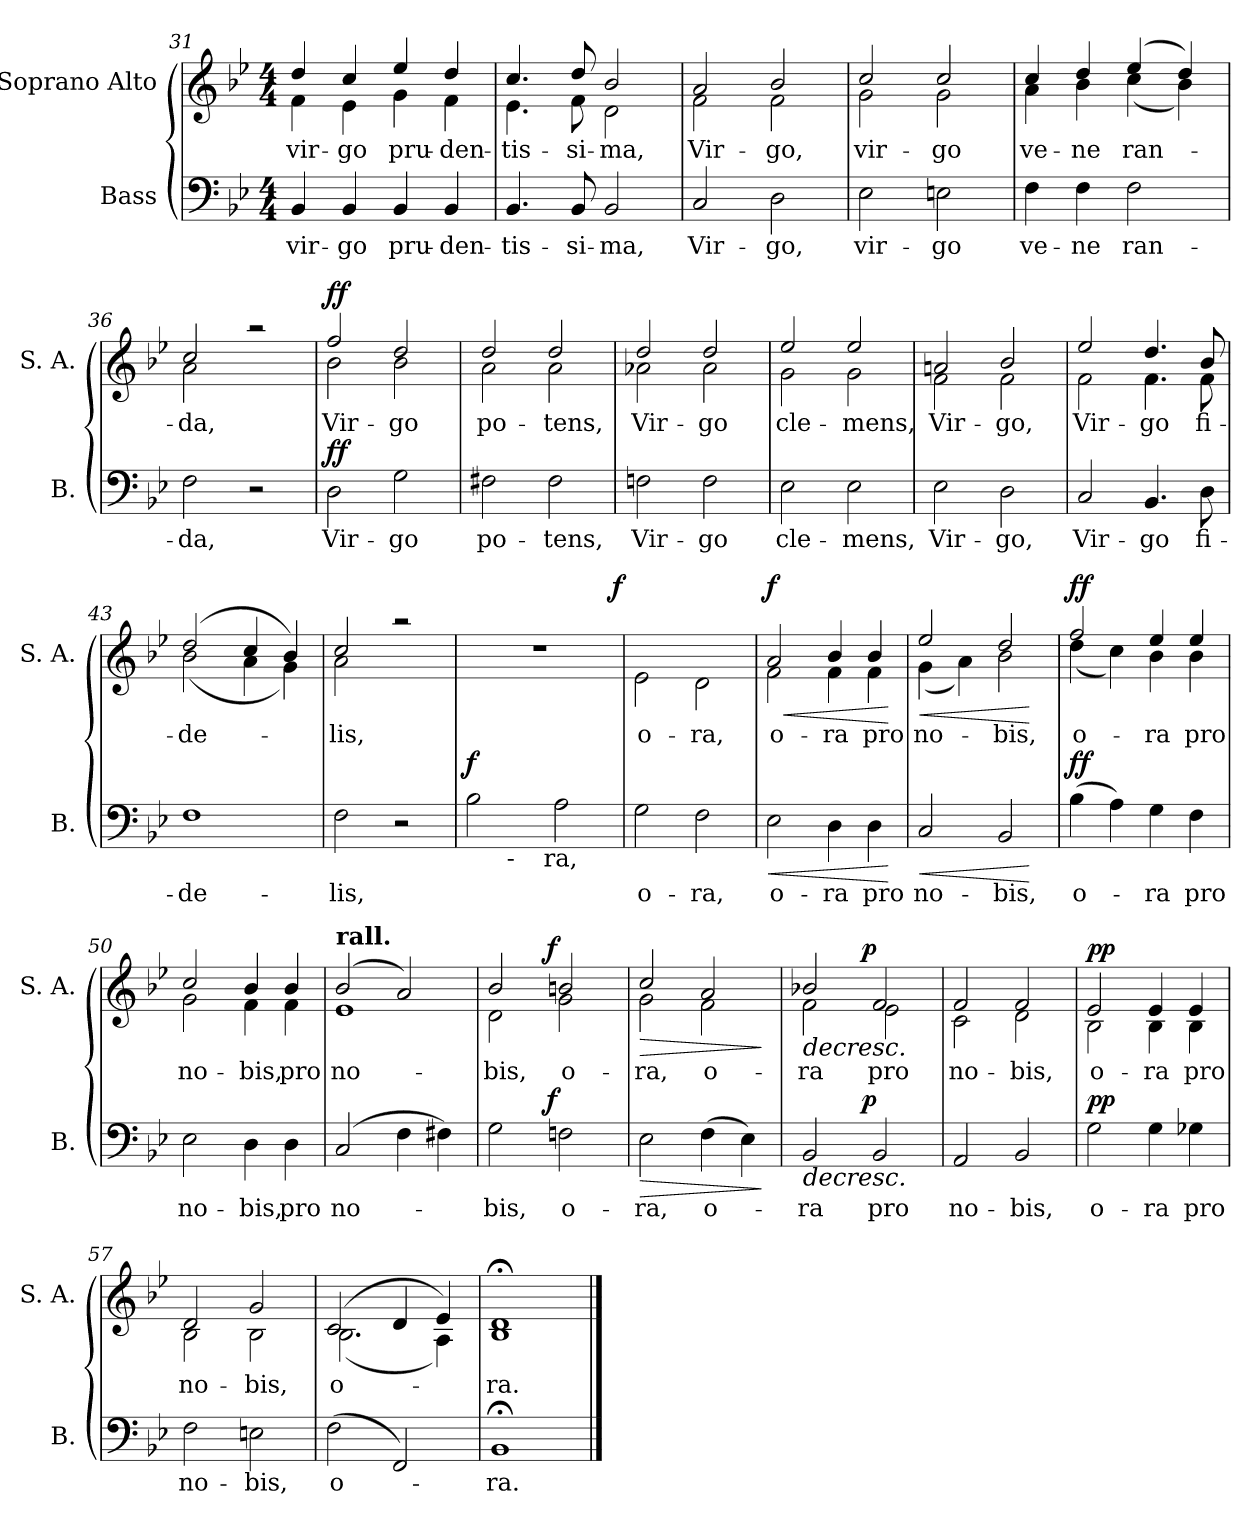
**kern	**text	**dynam	**kern	**text	**dynam
*part2	*part2	*part2	*part1	*part1	*part1
*staff2	*staff2	*staff2	*staff1	*staff1	*staff1
*I"Bass	*	*	*I"Soprano Alto	*	*
*I'B.	*	*	*I'S. A.	*	*
!!LO:LB:g=z
*clefF4	*	*	*clefG2	*	*
*k[b-e-]	*	*	*k[b-e-]	*	*
*B-:	*	*	*B-:	*	*
*M4/4	*	*	*M4/4	*	*
=31	=31	=31	=31	=31	=31
!	!LO:LY:a	!	!	!LO:LY:b	!
*	*	*	*^	*	*
4BB-/	vir-	.	4dd/	4f\	vir-	.
!	!LO:LY:a	!	!	!	!LO:LY:b	!
4BB-/	-go	.	4cc/	4e-\	-go	.
!	!LO:LY:a	!	!	!	!LO:LY:b	!
4BB-/	pru-	.	4ee-/	4g\	pru-	.
!	!LO:LY:a	!	!	!	!LO:LY:b	!
4BB-/	-den-	.	4dd/	4f\	-den-	.
=32	=32	=32	=32	=32	=32	=32
!	!LO:LY:a	!	!	!	!LO:LY:b	!
4.BB-/	-tis-	.	4.cc/	4.e-\	-tis-	.
!	!LO:LY:a	!	!	!	!LO:LY:b	!
8BB-/	-si-	.	8dd/	8f\	-si-	.
!	!LO:LY:a	!	!	!	!LO:LY:b	!
2BB-/	-ma,	.	2b-/	2d\	-ma,	.
=33	=33	=33	=33	=33	=33	=33
!	!LO:LY:a	!	!	!	!LO:LY:b	!
2C/	Vir-	.	2a/	2f\	Vir-	.
!	!LO:LY:a	!	!	!	!LO:LY:b	!
2D\	-go,	.	2b-/	2f\	-go,	.
=34	=34	=34	=34	=34	=34	=34
!	!LO:LY:a	!	!	!	!LO:LY:b	!
2E-\	vir-	.	2cc/	2g\	vir-	.
!	!LO:LY:a	!	!	!	!LO:LY:b	!
2En\	-go	.	2cc/	2g\	-go	.
=35	=35	=35	=35	=35	=35	=35
!	!LO:LY:a	!	!	!	!LO:LY:b	!
4F\	ve-	.	4cc/	4a\	ve-	.
!	!LO:LY:a	!	!	!	!LO:LY:b	!
4F\	-ne	.	4dd/	4b-\	-ne	.
!	!LO:LY:a	!	!	!	!LO:LY:b	!
2F\	ran-	.	(4ee-/	(<4cc\	ran-	.
.	.	.	4dd/)	4b-\)	.	.
!!LO:LB:g=z	!!
=36	=36	=36	=36	=36	=36	=36
!	!LO:LY:a	!	!	!	!LO:LY:b	!
2F\	-da,	.	2cc/	2a\	-da,	.
2r	.	.	2raa	2ryy	.	.
=37	=37	=37	=37	=37	=37	=37
!	!LO:LY:a	!LO:DY:b	!	!	!LO:LY:b	!LO:DY:a
2D\	Vir-	ff	2ff/	2b-\	Vir-	ff
!	!LO:LY:a	!	!	!	!LO:LY:b	!
2G\	-go	.	2dd/	2b-\	-go	.
=38	=38	=38	=38	=38	=38	=38
!	!LO:LY:a	!	!	!	!LO:LY:b	!
2F#X\	po-	.	2dd/	2a\	po-	.
!	!LO:LY:a	!	!	!	!LO:LY:b	!
2F#\	-tens,	.	2dd/	2a\	-tens,	.
=39	=39	=39	=39	=39	=39	=39
!	!LO:LY:a	!	!	!	!LO:LY:b	!
2Fn\	Vir-	.	2dd/	2a-X\	Vir-	.
!	!LO:LY:a	!	!	!	!LO:LY:b	!
2F\	-go	.	2dd/	2a-\	-go	.
=40	=40	=40	=40	=40	=40	=40
!	!LO:LY:a	!	!	!	!LO:LY:b	!
2E-\	cle-	.	2ee-/	2g\	cle-	.
!	!LO:LY:a	!	!	!	!LO:LY:b	!
2E-\	-mens,	.	2ee-/	2g\	-mens,	.
=41	=41	=41	=41	=41	=41	=41
!	!LO:LY:a	!	!	!	!LO:LY:b	!
2E-\	Vir-	.	2an/	2f\	Vir-	.
!	!LO:LY:a	!	!	!	!LO:LY:b	!
2D\	-go,	.	2b-/	2f\	-go,	.
!!LO:LB:g=z	!!
=42	=42	=42	=42	=42	=42	=42
!	!LO:LY:a	!	!	!	!LO:LY:b	!
2C/	Vir-	.	2ee-/	2f\	Vir-	.
!	!LO:LY:a	!	!	!	!LO:LY:b	!
4.BB-/	-go	.	4.dd/	4.f\	-go	.
!	!LO:LY:a	!	!	!	!LO:LY:b	!
8D\	fi-	.	8b-/	8f\	fi-	.
=43	=43	=43	=43	=43	=43	=43
!	!LO:LY:a	!	!	!	!LO:LY:b	!
1F	-de-	.	(2dd/	(<2b-\	-de-	.
.	.	.	4cc/	4a\	.	.
.	.	.	4b-/)	4g\)	.	.
=44	=44	=44	=44	=44	=44	=44
!	!LO:LY:a	!	!	!	!LO:LY:b	!
2F\	-lis,	.	2cc/	2a\	-lis,	.
2r	.	.	2raa	2ryy	.	.
=45	=45	=45	=45	=45	=45	=45
!	!	!LO:DY:a	!	!	!	!
*^	*	*	*	*	*	*
*	*^	*	*	*	*	*	*
2B->\	4ryy	4...ryy	.	f	1r	2ryy	.	.
!	!LO:TX:b:t=-	!	!	!	!	!	!	!
.	2.ryy	.	.	.	.	.	.	.
!	!	!LO:TX:b:t=ra,	!	!	!	!	!	!
.	.	2ryy	.	.	.	.	.	.
2A\	.	.	.	.	.	4...ryy	.	.
!	!	!	!	!	!	!	!	!LO:DY:b
.	.	32ryy	.	.	.	32ryy	.	f
=46	=46	=46	=46	=46	=46	=46	=46	=46
!	!	!	!LO:LY:a	!	!	!	!LO:LY:b	!
*v	*v	*v	*	*	*	*	*	*
*	*	*	*v	*v	*	*
2G\	o-	.	2e-\	o-	.
!	!LO:LY:a	!	!	!LO:LY:b	!
2F\	-ra,	.	2d\	-ra,	.
=47	=47	=47	=47	=47	=47
!	!LO:LY:a	!LO:HP:b	!	!LO:LY:b	!LO:HP:b
*	*	*	*^	*	*
!	!	!	!	!	!	!LO:DY:n=1:a
2E-\	o-	<	2a/	2f\	o-	< f
!	!LO:LY:a	!	!	!	!LO:LY:b	!
4D\	-ra	.	4b-/	4f\	-ra	.
!	!LO:LY:a	!	!	!	!LO:LY:b	!
4D\	pro	.	4b-/	4f\	pro	.
*	*	*	*v	*v	*	*
.	.	[	.	.	[
!!LO:LB:g=z
=48	=48	=48	=48	=48	=48
!	!LO:LY:a	!LO:HP:b	!	!LO:LY:b	!LO:HP:b
*	*	*	*^	*	*
2C/	no-	<	2ee-/	(<4g\	no-	<
.	.	.	.	4a\)	.	.
!	!LO:LY:a	!	!	!	!LO:LY:b	!
2BB-/	-bis,	.	2dd/	2b-\	bis,	.
*	*	*	*v	*v	*	*
.	.	[	.	.	[
=49	=49	=49	=49	=49	=49
!	!LO:LY:a	!LO:DY:b	!	!LO:LY:b	!LO:DY:a
*	*	*	*^	*	*
(>4B-\	o-	ff	2ff/	(<4dd\	o-	ff
4A\)	.	.	.	4cc\)	.	.
!	!LO:LY:a	!	!	!	!LO:LY:b	!
4G\	-ra	.	4ee-/	4b-\	-ra	.
!	!LO:LY:a	!	!	!	!LO:LY:b	!
4F\	pro	.	4ee-/	4b-\	pro	.
=50	=50	=50	=50	=50	=50	=50
!	!LO:LY:a	!	!	!	!LO:LY:b	!
2E-\	no-	.	2cc/	2g\	-no-	.
!	!LO:LY:a	!	!	!	!LO:LY:b	!
4D\	-bis,	.	4b-/	4f\	-bis,	.
!	!LO:LY:a	!	!	!	!LO:LY:b	!
4D\	pro	.	4b-/	4f\	pro	.
=51	=51	=51	=51	=51	=51	=51
!	!	!	!LO:TX:a:B:t=rall.	!	!	!
!	!LO:LY:a	!	!	!	!LO:LY:b	!
(2C/	no-	.	(2b-/	1e-	no-	.
4F\	.	.	2a/)	.	.	.
4F#X\)	.	.	.	.	.	.
*	*	*	*v	*v	*	*
=52	=52	=52	=52	=52	=52
!	!LO:LY:a	!	!	!LO:LY:b	!
*^	*	*	*^	*	*
*	*	*	*	*	*^	*	*
2G\	4...ryy	-bis,	.	2b-/	2d\	4...ryy	-bis,	.
!	!	!	!LO:DY:b	!	!	!	!	!LO:DY:a
.	2ryy	.	f	.	.	2ryy	.	f
!	!	!LO:LY:a	!	!	!	!	!LO:LY:b	!
2Fn\	.	o-	.	2bn/	2g\	.	o-	.
.	32ryy	.	.	.	.	32ryy	.	.
=53	=53	=53	=53	=53	=53	=53	=53	=53
!	!	!LO:LY:a	!LO:HP:b	!	!	!	!LO:LY:b	!LO:HP:b
*v	*v	*	*	*	*	*	*	*
*	*	*	*	*v	*v	*	*
2E-\	-ra,	>	2cc/	2g\	-ra,	>
!	!LO:LY:a	!	!	!	!LO:LY:b	!
(>4F\	o-	.	2a/	2f\	o-	.
4E-\)	.	.	.	.	.	.
*	*	*	*v	*v	*	*
.	.	]	.	.	]
!!LO:PB:g=z
=54	=54	=54	=54	=54	=54
!	!LO:LY:a	!LO:HP:b	!	!LO:LY:b	!LO:HP:b
*^	*	*	*^	*	*
*	*	*	*	*	*^	*	*
2BB-/	4...ryy	-ra	>	2b-X/	2f\	4...ryy	-ra	>
!	!	!	!LO:DY:b	!	!	!	!	!LO:DY:a
.	2ryy	.	p	.	.	2ryy	.	p
!	!	!LO:LY:a	!	!	!	!	!LO:LY:b	!
2BB-/	.	pro	]	2f/	2e-\	.	pro	]
.	32ryy	.	.	.	.	32ryy	.	.
=55	=55	=55	=55	=55	=55	=55	=55	=55
!	!	!LO:LY:a	!	!	!	!	!LO:LY:b	!
*v	*v	*	*	*	*	*	*	*
*	*	*	*	*v	*v	*	*
2AA/	no-	.	2f/	2c\	no-	.
!	!LO:LY:a	!	!	!	!LO:LY:b	!
2BB-/	-bis,	.	2f/	2d\	-bis,	.
=56	=56	=56	=56	=56	=56	=56
!	!LO:LY:a	!LO:DY:b	!	!	!LO:LY:b	!LO:DY:a
2G\	o-	pp	2e-/	2B-\	o-	pp
!	!LO:LY:a	!	!	!	!LO:LY:b	!
4G\	-ra	.	4e-/	4B-\	-ra	.
!	!LO:LY:a	!	!	!	!LO:LY:b	!
4G-X\	pro	.	4e-/	4B-\	pro	.
=57	=57	=57	=57	=57	=57	=57
!	!LO:LY:a	!	!	!	!LO:LY:b	!
2F\	no-	.	2d/	2B-\	no-	.
!	!LO:LY:a	!	!	!	!LO:LY:b	!
2En\	-bis,	.	2g/	2B-\	-bis,	.
=58	=58	=58	=58	=58	=58	=58
!	!LO:LY:a	!	!	!	!LO:LY:b	!
(>2F\	o-	.	(2c/	(<2.B-\	o-	.
2FF/)	.	.	4d/	.	.	.
.	.	.	4e-/)	4A\)	.	.
=59	=59	=59	=59	=59	=59	=59
!	!LO:LY:a	!	!	!	!LO:LY:b	!
*	*	*	*v	*v	*	*
1BB-;<	-ra.	.	1B-;< 1d;<	-ra.	.
==	==	==	==	==	==
*-	*-	*-	*-	*-	*-
